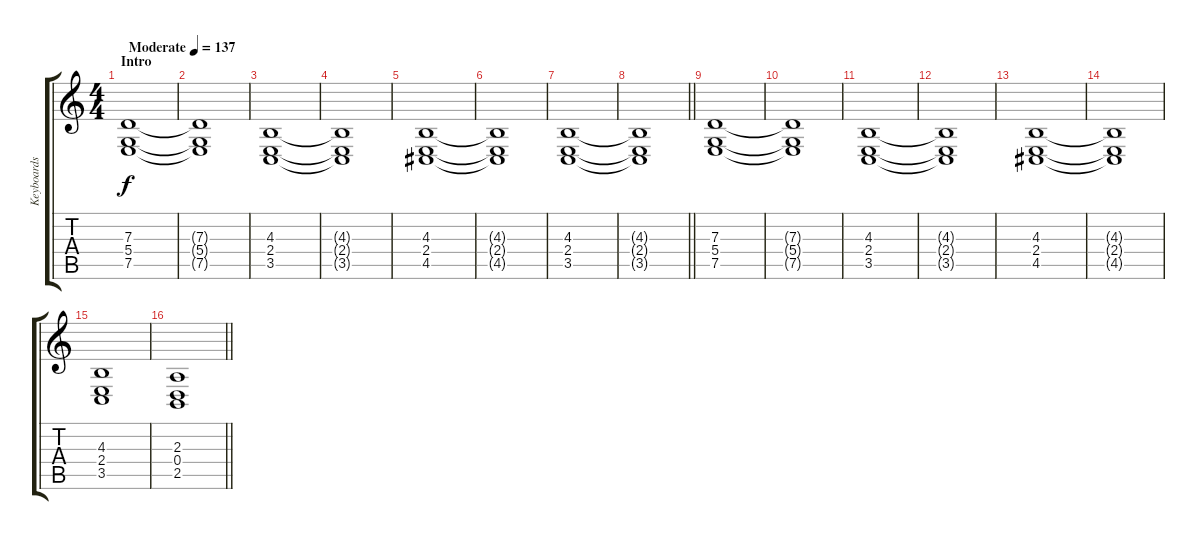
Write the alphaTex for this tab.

\track ("Keyboards" "Keyboards") {instrument pad2warm}
\staff {score tabs}
\tuning (E4 B3 G3 D3 A2 E2) {hide}
\ts (4 4)
\section ("" "Intro")
\tempo (137 "Moderate")
\clef g2
\ks c
(7.3 5.4 7.5).1{dy f instrument pad2warm} |
(7.3{t} 5.4{t} 7.5{t}).1 |
(4.3 2.4 3.5).1 |
(4.3{t} 2.4{t} 3.5{t}).1 |
(4.3 2.4 4.5).1 |
(4.3{t} 2.4{t} 4.5{t}).1 |
(4.3 2.4 3.5).1 |
\barLineRight lightlight
(4.3{t} 2.4{t} 3.5{t}).1 |
\section ("" "")
(7.3 5.4 7.5).1 |
(7.3{t} 5.4{t} 7.5{t}).1 |
(4.3 2.4 3.5).1 |
(4.3{t} 2.4{t} 3.5{t}).1 |
(4.3 2.4 4.5).1 |
(4.3{t} 2.4{t} 4.5{t}).1 |
(4.3 2.4 3.5).1 |
\barLineRight lightlight
(2.3 0.4 2.5).1
